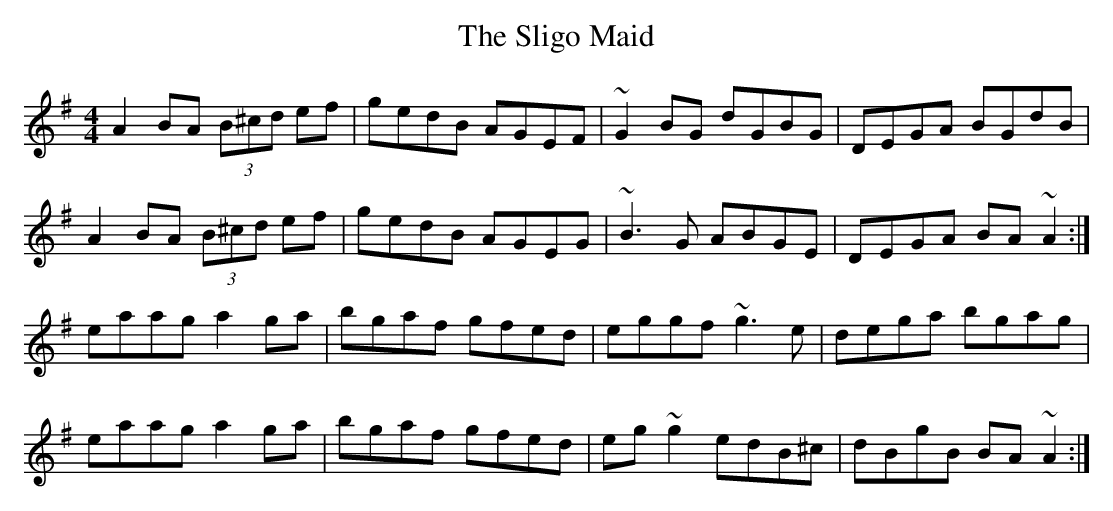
X:1
T:Sligo Maid, The
L:1/8
M:4/4
K:Ador
A2BA (3B^cd ef|gedB AGEF|~G2 BG dGBG|DEGA BGdB|
A2BA (3B^cd ef|gedB AGEG|~B3 G ABGE|DEGA BA~A2:|
eaag a2ga|bgaf gfed|eggf ~g3e|dega bgag|
eaag a2ga|bgaf gfed|eg~g2 edB^c|dBgB BA~A2:|
